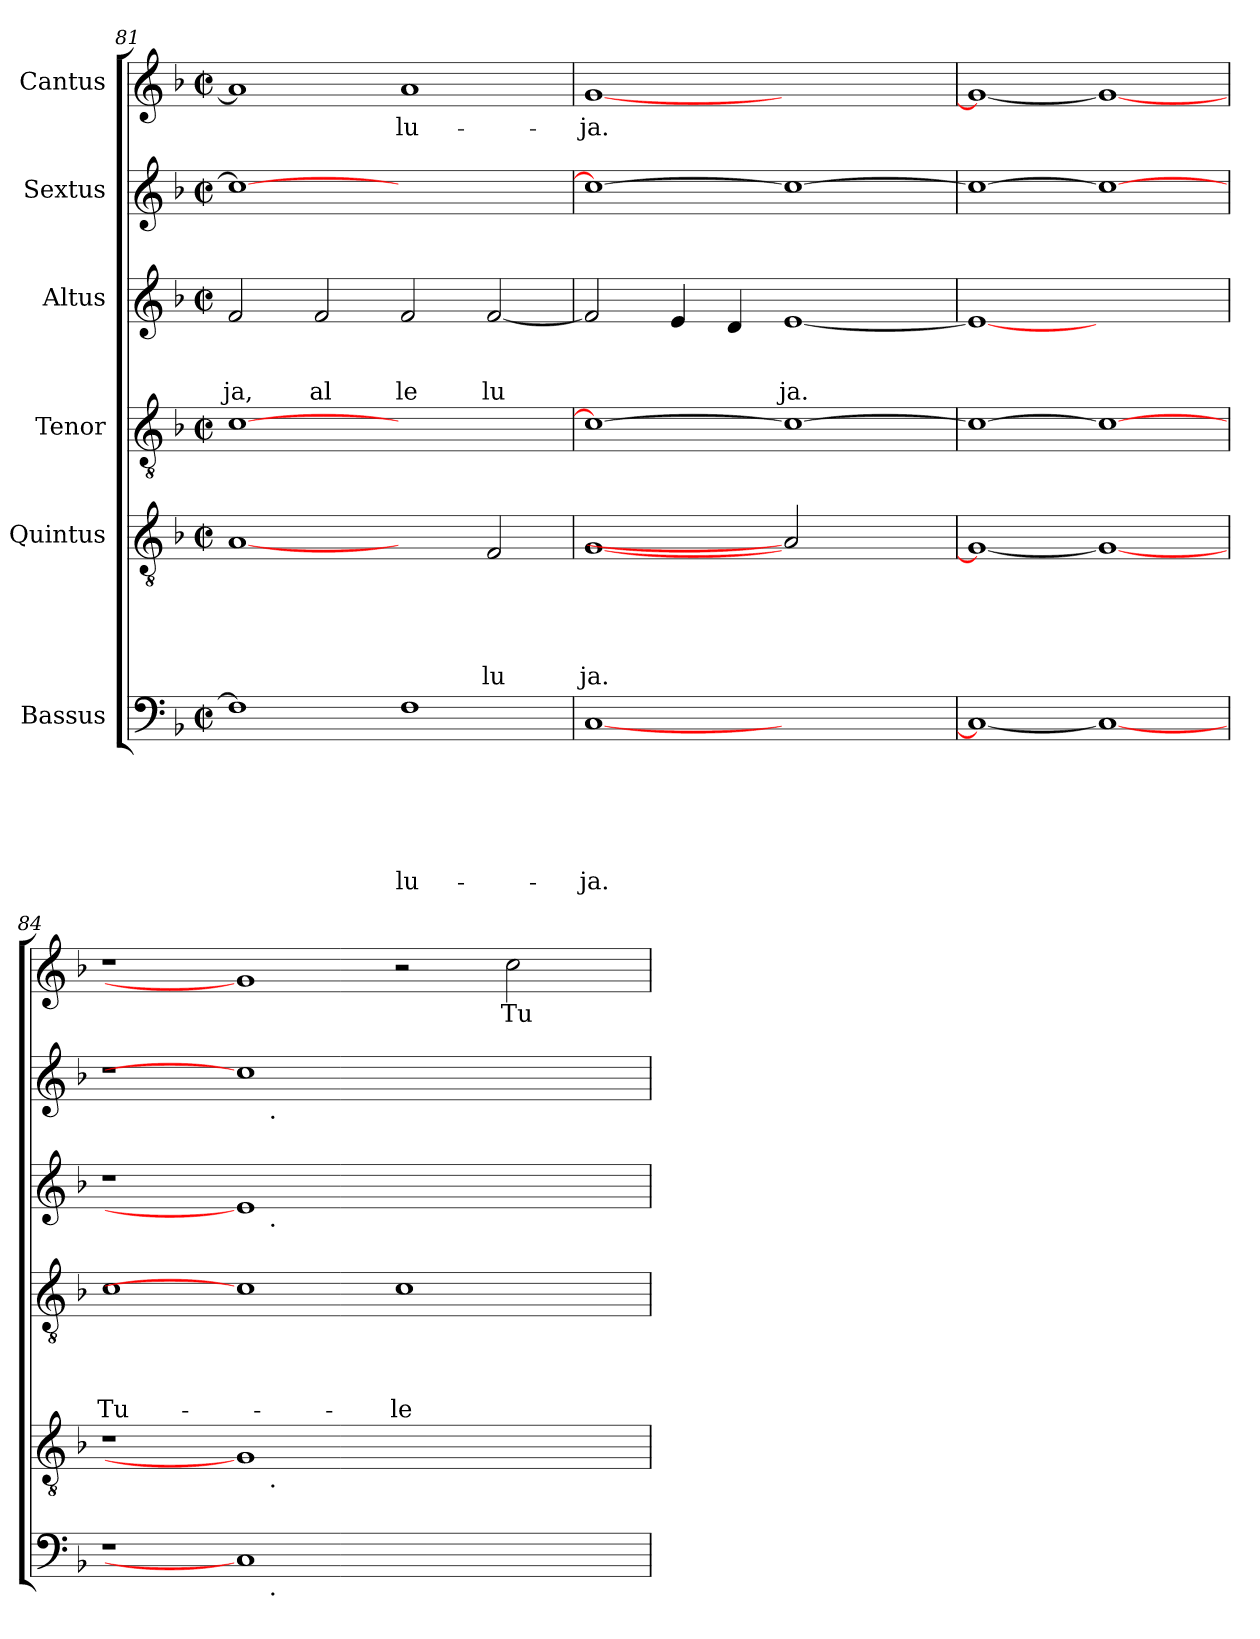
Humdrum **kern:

**kern	**text	**text	**text	**text	**text	**text	**kern	**text	**text	**text	**text	**text	**kern	**text	**text	**text	**text	**kern	**text	**text	**text	**kern	**text	**kern	**text
*part6	*part6	*part6	*part6	*part6	*part6	*part6	*part5	*part5	*part5	*part5	*part5	*part5	*part4	*part4	*part4	*part4	*part4	*part3	*part3	*part3	*part3	*part2	*part2	*part1	*part1
*staff6	*staff6	*staff6	*staff6	*staff6	*staff6	*staff6	*staff5	*staff5	*staff5	*staff5	*staff5	*staff5	*staff4	*staff4	*staff4	*staff4	*staff4	*staff3	*staff3	*staff3	*staff3	*staff2	*staff2	*staff1	*staff1
*I"Bassus	*	*	*	*	*	*	*I"Quintus	*	*	*	*	*	*I"Tenor	*	*	*	*	*I"Altus	*	*	*	*I"Sextus	*	*I"Cantus	*
*clefF4	*	*	*	*	*	*	*clefGv2	*	*	*	*	*	*clefGv2	*	*	*	*	*clefG2	*	*	*	*clefG2	*	*clefG2	*
*k[b-]	*	*	*	*	*	*	*k[b-]	*	*	*	*	*	*k[b-]	*	*	*	*	*k[b-]	*	*	*	*k[b-]	*	*k[b-]	*
*F:	*	*	*	*	*	*	*F:	*	*	*	*	*	*F:	*	*	*	*	*F:	*	*	*	*F:	*	*F:	*
*M2/2	*	*	*	*	*	*	*M2/2	*	*	*	*	*	*M2/2	*	*	*	*	*M2/2	*	*	*	*M2/2	*	*M2/2	*
*met(c|)	*	*	*	*	*	*	*met(c|)	*	*	*	*	*	*met(c|)	*	*	*	*	*met(c|)	*	*	*	*met(c|)	*	*met(c|)	*
=81	=81	=81	=81	=81	=81	=81	=81	=81	=81	=81	=81	=81	=81	=81	=81	=81	=81	=81	=81	=81	=81	=81	=81	=81	=81
!	!	!	!	!	!	!	!	!	!	!	!	!	!	!	!	!	!	!	!	!	!LO:LY:b	!	!	!	!
1F]	.	.	.	.	.	.	[1A	.	.	.	.	.	[>1c	.	.	.	.	2f/	.	.	ja,	1cc_	.	1a]	.
!	!	!	!	!	!	!	!	!	!	!	!	!	!	!	!	!	!	!	!	!	!LO:LY:b	!	!	!	!
.	.	.	.	.	.	.	.	.	.	.	.	.	.	.	.	.	.	2f/	.	.	al	.	.	.	.
!	!	!	!	!	!	!LO:LY:b	!	!	!	!	!	!	!	!	!	!	!	!	!	!	!LO:LY:b	!	!	!	!LO:LY:b
1F	.	.	.	.	.	-lu-	2ryy	.	.	.	.	.	1ryy	.	.	.	.	2f/	.	.	le	1ryy	.	1a	-lu-
!	!	!	!	!	!	!	!	!	!	!	!	!LO:LY:b	!	!	!	!	!	!	!	!	!LO:LY:b	!	!	!	!
.	.	.	.	.	.	.	2F/	.	.	.	.	lu	.	.	.	.	.	[<2f/	.	.	lu	.	.	.	.
=82	=82	=82	=82	=82	=82	=82	=82	=82	=82	=82	=82	=82	=82	=82	=82	=82	=82	=82	=82	=82	=82	=82	=82	=82	=82
!	!	!	!	!	!	!LO:LY:b	!	!	!	!	!	!LO:LY:b	!	!	!	!	!	!	!	!	!	!	!	!	!LO:LY:b
[<1C	.	.	.	.	.	-ja.	[<1G	.	.	.	.	ja.	1c_	.	.	.	.	2f/]	.	.	.	1cc_	.	[<1g	-ja.
.	.	.	.	.	.	.	.	.	.	.	.	.	.	.	.	.	.	4e/	.	.	.	.	.	.	.
.	.	.	.	.	.	.	.	.	.	.	.	.	.	.	.	.	.	4d/	.	.	.	.	.	.	.
!	!	!	!	!	!	!	!	!	!	!	!	!	!	!	!	!	!	!	!	!	!LO:LY:b	!	!	!	!
1ryy	.	.	.	.	.	.	2A]	.	.	.	.	.	1c_	.	.	.	.	[<1e	.	.	ja.	1cc_	.	1ryy	.
.	.	.	.	.	.	.	2ryy	.	.	.	.	.	.	.	.	.	.	.	.	.	.	.	.	.	.
=83	=83	=83	=83	=83	=83	=83	=83	=83	=83	=83	=83	=83	=83	=83	=83	=83	=83	=83	=83	=83	=83	=83	=83	=83	=83
1C_	.	.	.	.	.	.	1G_	.	.	.	.	.	1c_	.	.	.	.	1e_	.	.	.	1cc_	.	1g_	.
1C_	.	.	.	.	.	.	1G_	.	.	.	.	.	1c_	.	.	.	.	1ryy	.	.	.	1cc_	.	1g_	.
!!LO:PB:g=z
=84!	=84!	=84!	=84!	=84!	=84!	=84!	=84!	=84!	=84!	=84!	=84!	=84!	=84!	=84!	=84!	=84!	=84!	=84!	=84!	=84!	=84!	=84!	=84!	=84!	=84!
!	!	!	!	!	!	!	!	!	!	!	!	!	!	!	!	!	!LO:LY:b	!	!	!	!	!	!	!	!
*^	*	*	*	*	*	*	*^	*	*	*	*	*	*	*	*	*	*	*^	*	*	*	*^	*	*	*
1r	1ryy	.	.	.	.	.	.	1r	1ryy	.	.	.	.	.	1c	.	.	.	Tu-	1r	1ryy	.	.	.	1r	1ryy	.	1r	.
1C]	16.ryy	.	.	.	.	.	.	1G]	16.ryy	.	.	.	.	.	1c]	.	.	.	.	1e]	16.ryy	.	.	.	1cc]	16.ryy	.	1g]	.
!	!	!	!	!	!	!	!	!	!	!	!	!	!	!	!	!	!	!	!	!	!	!	!	!	!	!LO:TX:b:t=.	!	!	!
!	!	!	!	!	!	!	!	!	!	!	!	!	!	!	!	!	!	!	!	!	!LO:TX:b:t=.	!	!	!	!	!	!	!	!
!	!	!	!	!	!	!	!	!	!LO:TX:b:t=.	!	!	!	!	!	!	!	!	!	!	!	!	!	!	!	!	!	!	!	!
!	!LO:TX:b:t=.	!	!	!	!	!	!	!	!	!	!	!	!	!	!	!	!	!	!	!	!	!	!	!	!	!	!	!	!
.	1ryy	.	.	.	.	.	.	.	1ryy	.	.	.	.	.	.	.	.	.	.	.	1ryy	.	.	.	.	1ryy	.	.	.
!	!	!	!	!	!	!	!	!	!	!	!	!	!	!	!	!	!	!	!LO:LY:b	!	!	!	!	!	!	!	!	!	!
1ryy	.	.	.	.	.	.	.	1ryy	.	.	.	.	.	.	1c	.	.	.	-le-	1ryy	.	.	.	.	1ryy	.	.	2r	.
.	2ryy	.	.	.	.	.	.	.	2ryy	.	.	.	.	.	.	.	.	.	.	.	2ryy	.	.	.	.	2ryy	.	.	.
!	!	!	!	!	!	!	!	!	!	!	!	!	!	!	!	!	!	!	!	!	!	!	!	!	!	!	!	!	!LO:LY:b
.	.	.	.	.	.	.	.	.	.	.	.	.	.	.	.	.	.	.	.	.	.	.	.	.	.	.	.	2cc\	Tu
.	4ryy	.	.	.	.	.	.	.	4ryy	.	.	.	.	.	.	.	.	.	.	.	4ryy	.	.	.	.	4ryy	.	.	.
.	8ryy	.	.	.	.	.	.	.	8ryy	.	.	.	.	.	.	.	.	.	.	.	8ryy	.	.	.	.	8ryy	.	.	.
.	32ryy	.	.	.	.	.	.	.	32ryy	.	.	.	.	.	.	.	.	.	.	.	32ryy	.	.	.	.	32ryy	.	.	.
*v	*v	*	*	*	*	*	*	*	*	*	*	*	*	*	*	*	*	*	*	*v	*v	*	*	*	*v	*v	*	*	*
*	*	*	*	*	*	*	*v	*v	*	*	*	*	*	*	*	*	*	*	*	*	*	*	*	*	*	*
=	=	=	=	=	=	=	=	=	=	=	=	=	=	=	=	=	=	=	=	=	=	=	=	=	=
*-	*-	*-	*-	*-	*-	*-	*-	*-	*-	*-	*-	*-	*-	*-	*-	*-	*-	*-	*-	*-	*-	*-	*-	*-	*-
